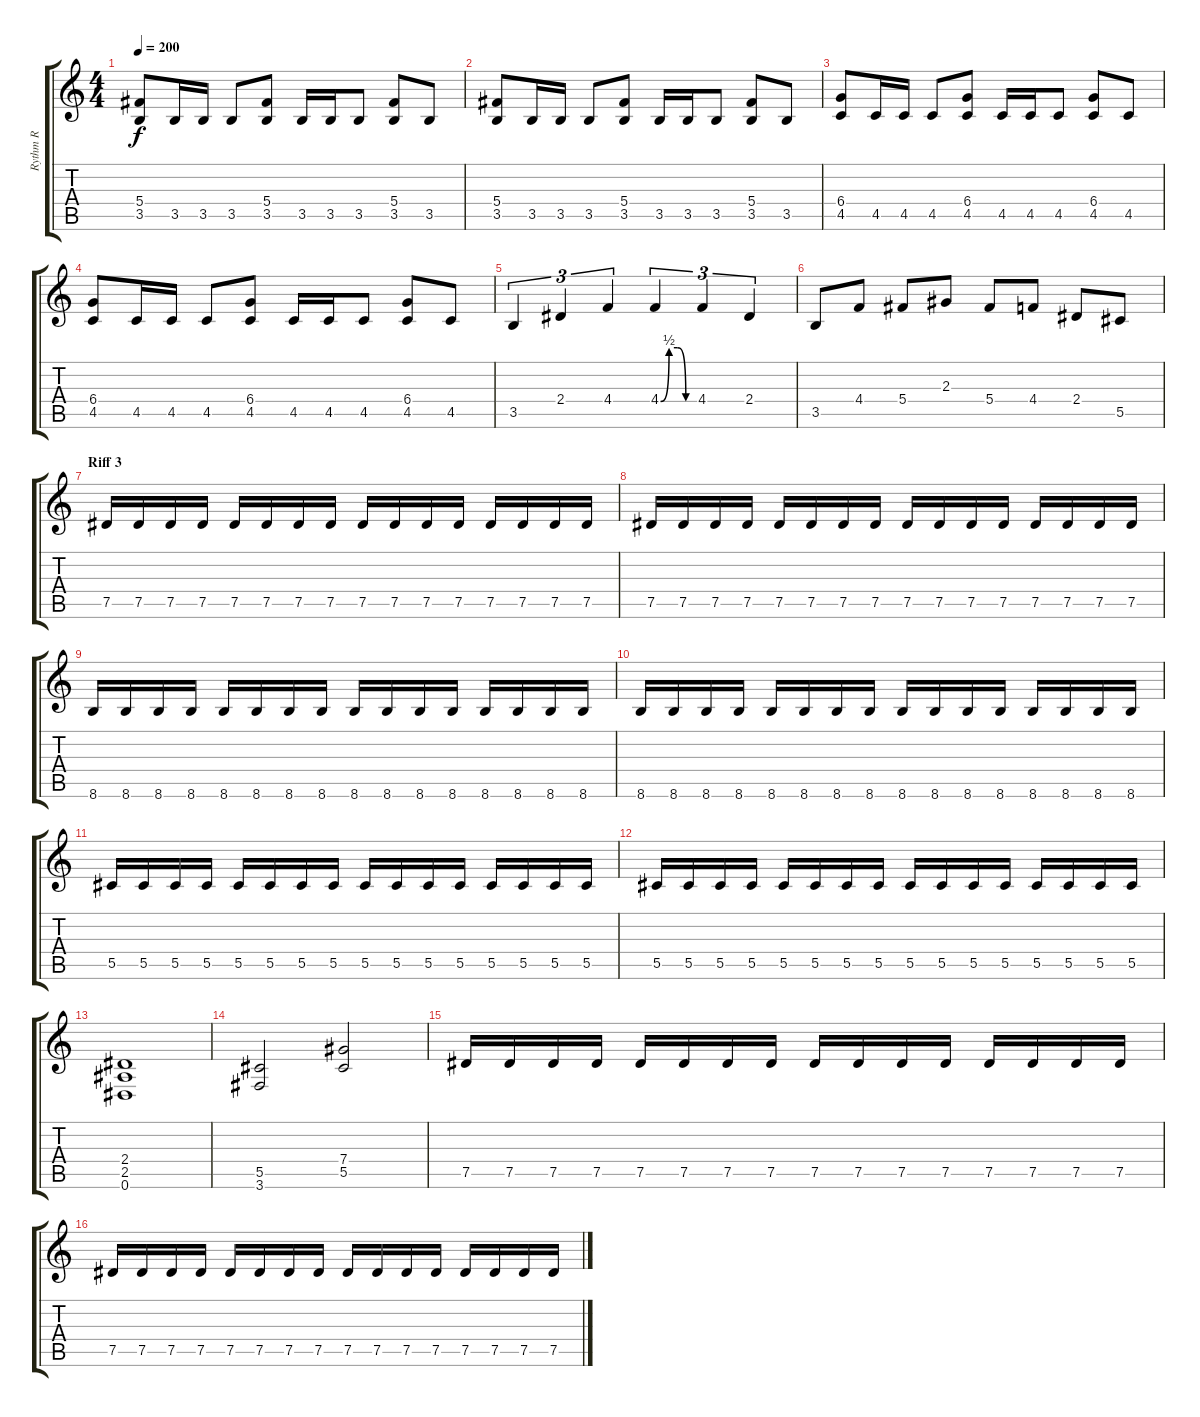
\track ("Rythm R" "Rythm R") {instrument distortionguitar}
\staff {score tabs}
\tuning (Eb4 Bb3 Gb3 Db3 Ab2 Eb2) {hide}
\ts (4 4)
\tempo 200
\clef g2
\ks c
(5.4 3.5).8{dy f} 3.5.16 3.5.16 3.5.8 (5.4 3.5).8 3.5.16 3.5.16 3.5.8 (5.4 3.5).8 3.5.8 |
(5.4 3.5).8 3.5.16 3.5.16 3.5.8 (5.4 3.5).8 3.5.16 3.5.16 3.5.8 (5.4 3.5).8 3.5.8 |
(6.4 4.5).8 4.5.16 4.5.16 4.5.8 (6.4 4.5).8 4.5.16 4.5.16 4.5.8 (6.4 4.5).8 4.5.8 |
(6.4 4.5).8 4.5.16 4.5.16 4.5.8 (6.4 4.5).8 4.5.16 4.5.16 4.5.8 (6.4 4.5).8 4.5.8 |
3.5.4{tu (3 2)} 2.4.4{tu (3 2)} 4.4.4{tu (3 2)} 4.4{be (custom 0 0 15 2 30 2 45 0 60 0)}.4{tu (3 2)} 4.4.4{tu (3 2)} 2.4.4{tu (3 2)} |
3.5.8 4.4.8 5.4.8 2.3.8 5.4.8 4.4.8 2.4.8 5.5.8 |
\section ("" "Riff 3")
7.5.16 7.5.16 7.5.16 7.5.16 7.5.16 7.5.16 7.5.16 7.5.16 7.5.16 7.5.16 7.5.16 7.5.16 7.5.16 7.5.16 7.5.16 7.5.16 |
7.5.16 7.5.16 7.5.16 7.5.16 7.5.16 7.5.16 7.5.16 7.5.16 7.5.16 7.5.16 7.5.16 7.5.16 7.5.16 7.5.16 7.5.16 7.5.16 |
8.6.16 8.6.16 8.6.16 8.6.16 8.6.16 8.6.16 8.6.16 8.6.16 8.6.16 8.6.16 8.6.16 8.6.16 8.6.16 8.6.16 8.6.16 8.6.16 |
8.6.16 8.6.16 8.6.16 8.6.16 8.6.16 8.6.16 8.6.16 8.6.16 8.6.16 8.6.16 8.6.16 8.6.16 8.6.16 8.6.16 8.6.16 8.6.16 |
5.5.16 5.5.16 5.5.16 5.5.16 5.5.16 5.5.16 5.5.16 5.5.16 5.5.16 5.5.16 5.5.16 5.5.16 5.5.16 5.5.16 5.5.16 5.5.16 |
5.5.16 5.5.16 5.5.16 5.5.16 5.5.16 5.5.16 5.5.16 5.5.16 5.5.16 5.5.16 5.5.16 5.5.16 5.5.16 5.5.16 5.5.16 5.5.16 |
(2.4 2.5 0.6).1 |
(5.5 3.6).2 (7.4 5.5).2 |
7.5.16 7.5.16 7.5.16 7.5.16 7.5.16 7.5.16 7.5.16 7.5.16 7.5.16 7.5.16 7.5.16 7.5.16 7.5.16 7.5.16 7.5.16 7.5.16 |
7.5.16 7.5.16 7.5.16 7.5.16 7.5.16 7.5.16 7.5.16 7.5.16 7.5.16 7.5.16 7.5.16 7.5.16 7.5.16 7.5.16 7.5.16 7.5.16
